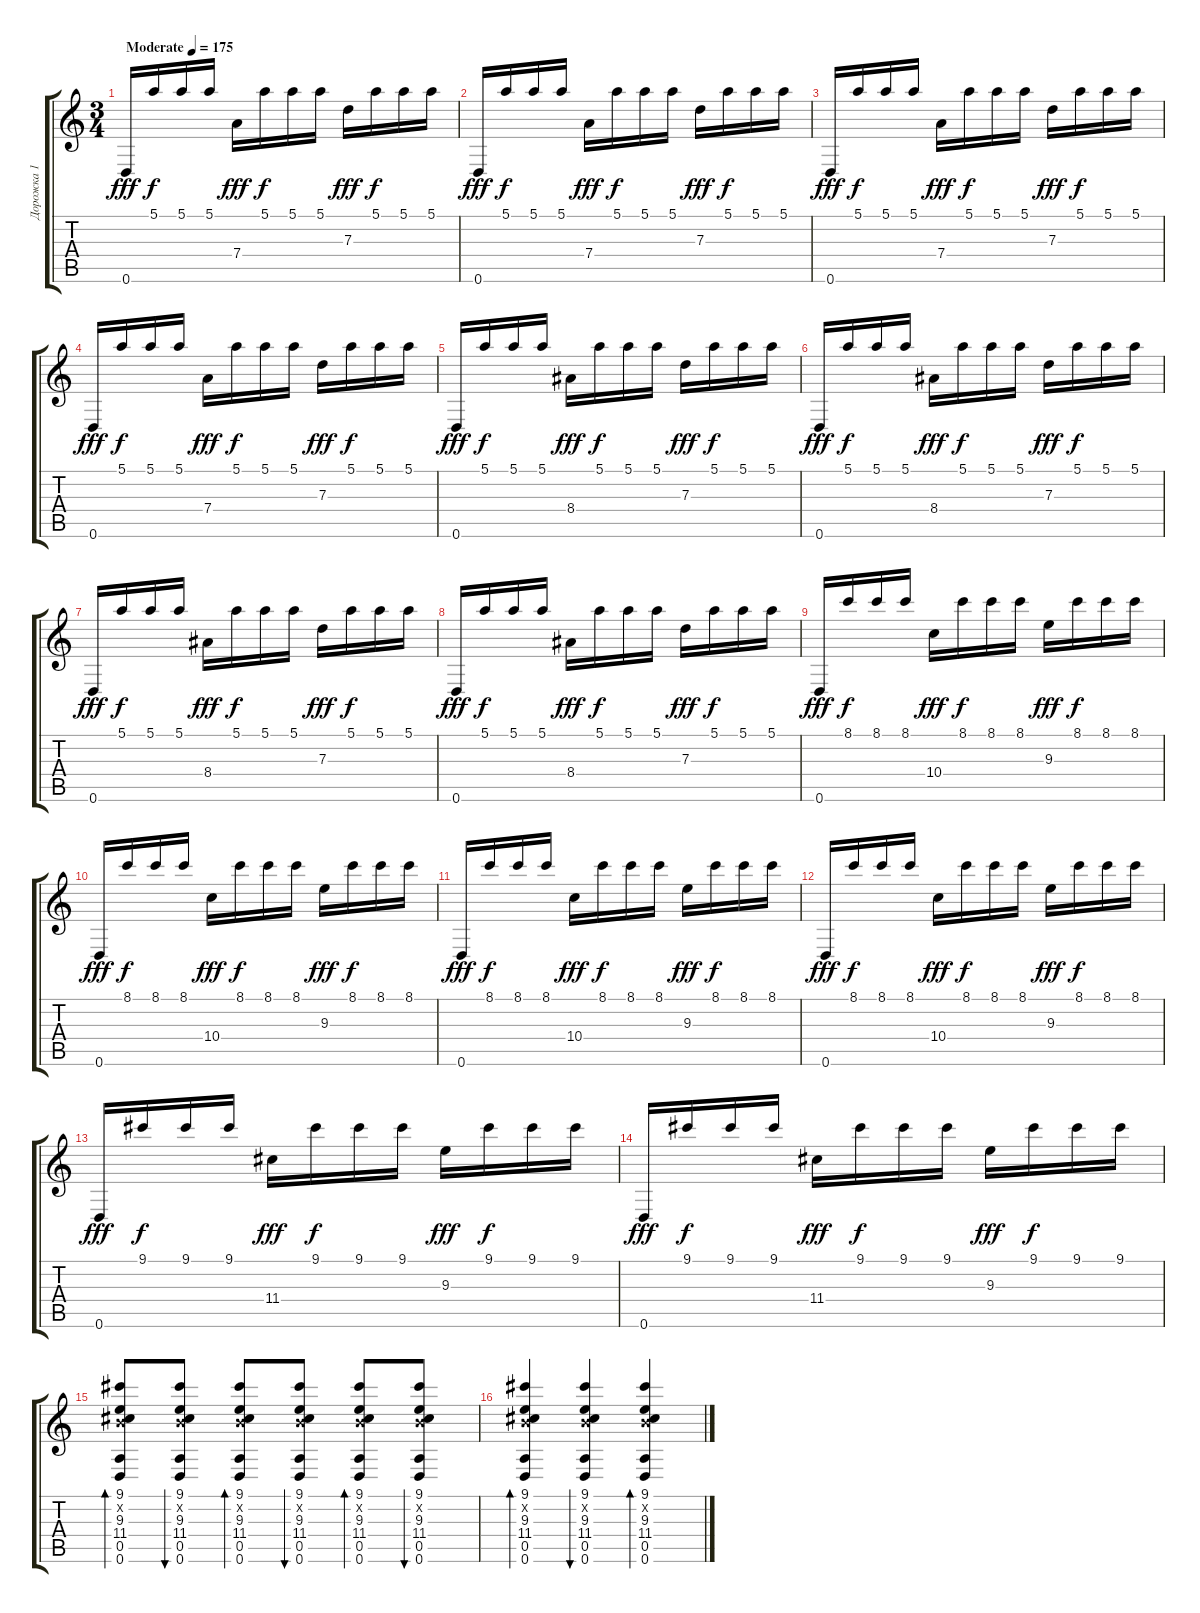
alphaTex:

\track ("Дорожка 1" "Дорожка 1") {instrument acousticguitarnylon}
\staff {score tabs}
\tuning (E4 B3 G3 D3 A2 D2) {hide}
\ts (3 4)
\tempo (175 "Moderate")
\clef g2
\ks c
0.6.16{dy fff instrument acousticguitarnylon} 5.1.16{dy f} 5.1.16 5.1.16 7.4.16{dy fff} 5.1.16{dy f} 5.1.16 5.1.16 7.3.16{dy fff} 5.1.16{dy f} 5.1.16 5.1.16 |
0.6.16{dy fff} 5.1.16{dy f} 5.1.16 5.1.16 7.4.16{dy fff} 5.1.16{dy f} 5.1.16 5.1.16 7.3.16{dy fff} 5.1.16{dy f} 5.1.16 5.1.16 |
0.6.16{dy fff} 5.1.16{dy f} 5.1.16 5.1.16 7.4.16{dy fff} 5.1.16{dy f} 5.1.16 5.1.16 7.3.16{dy fff} 5.1.16{dy f} 5.1.16 5.1.16 |
0.6.16{dy fff} 5.1.16{dy f} 5.1.16 5.1.16 7.4.16{dy fff} 5.1.16{dy f} 5.1.16 5.1.16 7.3.16{dy fff} 5.1.16{dy f} 5.1.16 5.1.16 |
0.6.16{dy fff} 5.1.16{dy f} 5.1.16 5.1.16 8.4.16{dy fff} 5.1.16{dy f} 5.1.16 5.1.16 7.3.16{dy fff} 5.1.16{dy f} 5.1.16 5.1.16 |
0.6.16{dy fff} 5.1.16{dy f} 5.1.16 5.1.16 8.4.16{dy fff} 5.1.16{dy f} 5.1.16 5.1.16 7.3.16{dy fff} 5.1.16{dy f} 5.1.16 5.1.16 |
0.6.16{dy fff} 5.1.16{dy f} 5.1.16 5.1.16 8.4.16{dy fff} 5.1.16{dy f} 5.1.16 5.1.16 7.3.16{dy fff} 5.1.16{dy f} 5.1.16 5.1.16 |
0.6.16{dy fff} 5.1.16{dy f} 5.1.16 5.1.16 8.4.16{dy fff} 5.1.16{dy f} 5.1.16 5.1.16 7.3.16{dy fff} 5.1.16{dy f} 5.1.16 5.1.16 |
0.6.16{dy fff} 8.1.16{dy f} 8.1.16 8.1.16 10.4.16{dy fff} 8.1.16{dy f} 8.1.16 8.1.16 9.3.16{dy fff} 8.1.16{dy f} 8.1.16 8.1.16 |
0.6.16{dy fff} 8.1.16{dy f} 8.1.16 8.1.16 10.4.16{dy fff} 8.1.16{dy f} 8.1.16 8.1.16 9.3.16{dy fff} 8.1.16{dy f} 8.1.16 8.1.16 |
0.6.16{dy fff} 8.1.16{dy f} 8.1.16 8.1.16 10.4.16{dy fff} 8.1.16{dy f} 8.1.16 8.1.16 9.3.16{dy fff} 8.1.16{dy f} 8.1.16 8.1.16 |
0.6.16{dy fff} 8.1.16{dy f} 8.1.16 8.1.16 10.4.16{dy fff} 8.1.16{dy f} 8.1.16 8.1.16 9.3.16{dy fff} 8.1.16{dy f} 8.1.16 8.1.16 |
0.6.16{dy fff} 9.1.16{dy f} 9.1.16 9.1.16 11.4.16{dy fff} 9.1.16{dy f} 9.1.16 9.1.16 9.3.16{dy fff} 9.1.16{dy f} 9.1.16 9.1.16 |
0.6.16{dy fff} 9.1.16{dy f} 9.1.16 9.1.16 11.4.16{dy fff} 9.1.16{dy f} 9.1.16 9.1.16 9.3.16{dy fff} 9.1.16{dy f} 9.1.16 9.1.16 |
(9.1 0.2{x} 9.3 11.4 0.5 0.6).8{bd 60} (9.1 0.2{x} 9.3 11.4 0.5 0.6).8{bu 60} (9.1 0.2{x} 9.3 11.4 0.5 0.6).8{bd 60} (9.1 0.2{x} 9.3 11.4 0.5 0.6).8{bu 60} (9.1 0.2{x} 9.3 11.4 0.5 0.6).8{bd 60} (9.1 0.2{x} 9.3 11.4 0.5 0.6).8{bu 60} |
(9.1 0.2{x} 9.3 11.4 0.5 0.6).4{bd 60} (9.1 0.2{x} 9.3 11.4 0.5 0.6).4{bu 60} (9.1 0.2{x} 9.3 11.4 0.5 0.6).4{bd 60}
